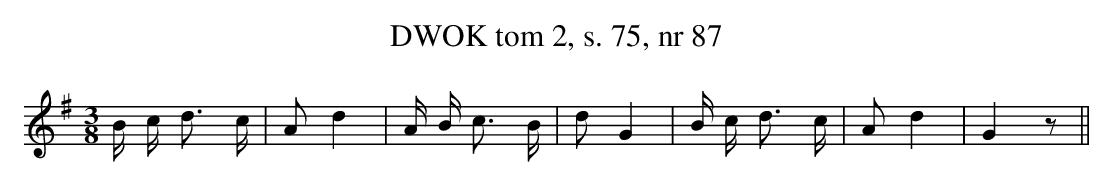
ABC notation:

X:1
T: DWOK tom 2, s. 75, nr 87
L: 1/16
M: 3/8
K: G
B c d3 c |\
A2 d4 |\
A B c3 B |\
d2 G4 |\
B c  d3 c |\
A2 d4 |\
G4 z2 ||
